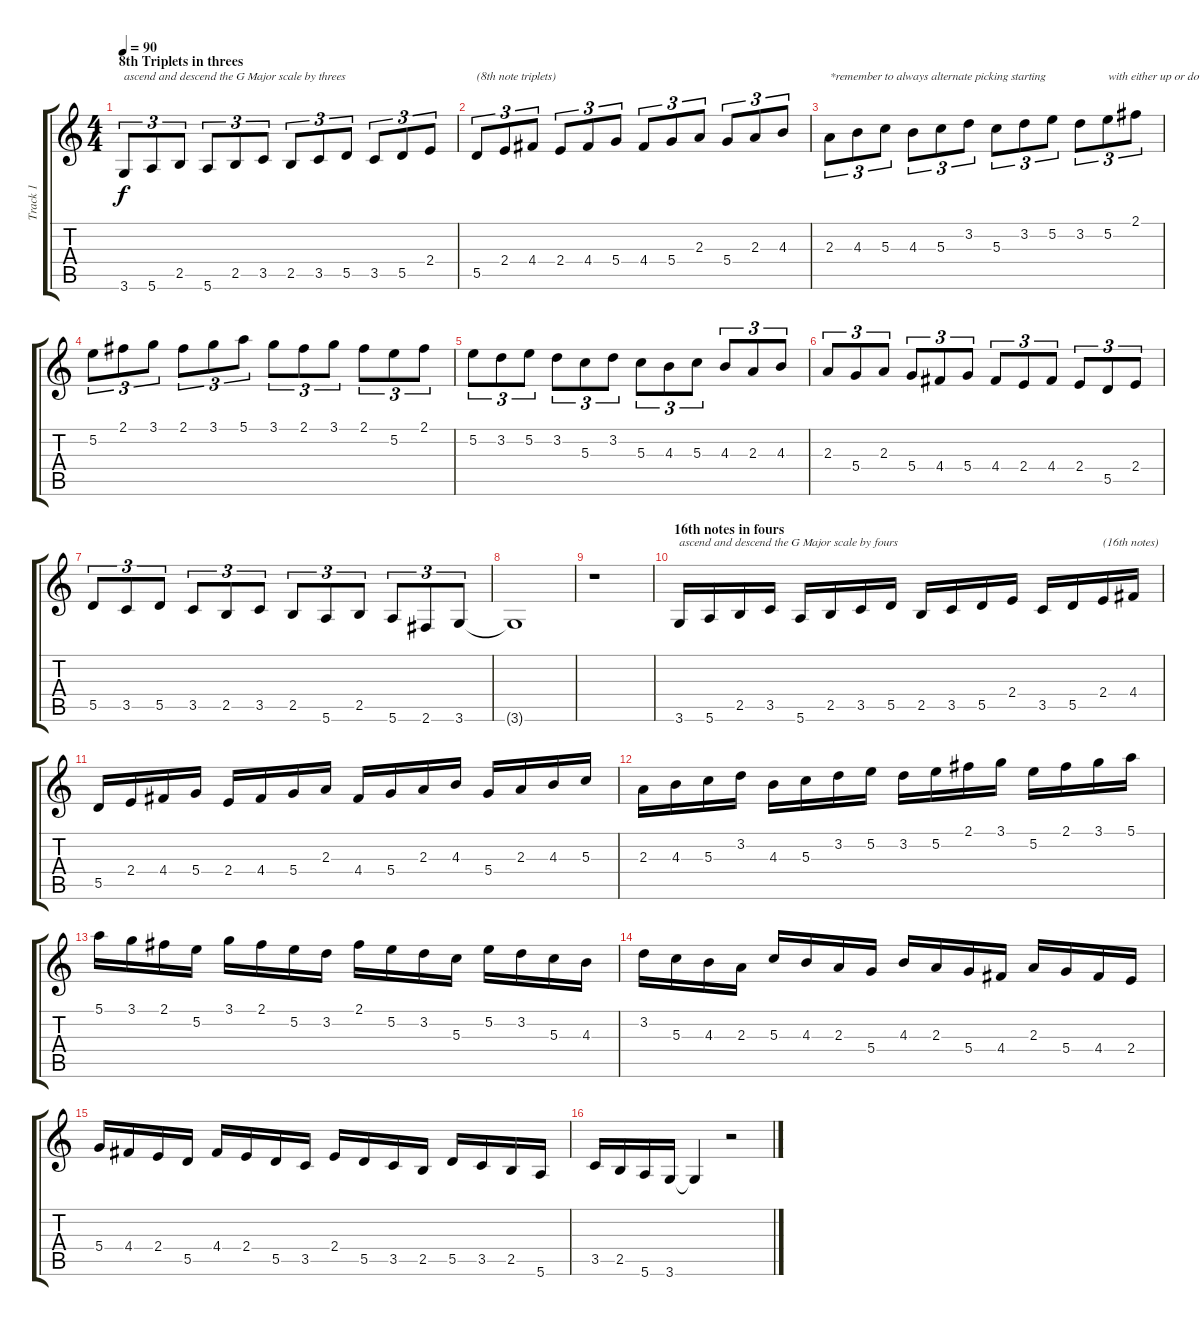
\track ("Track 1" "Track 1") {instrument distortionguitar}
\staff {score tabs}
\tuning (E4 B3 G3 D3 A2 E2) {hide}
\ts (4 4)
\section ("" "8th Triplets in threes")
\tempo 90
\clef g2
\ks c
3.6.8{tu (3 2) txt "ascend and descend the G Major scale by threes" dy f instrument distortionguitar} 5.6.8{tu (3 2)} 2.5.8{tu (3 2)} 5.6.8{tu (3 2)} 2.5.8{tu (3 2)} 3.5.8{tu (3 2)} 2.5.8{tu (3 2)} 3.5.8{tu (3 2)} 5.5.8{tu (3 2)} 3.5.8{tu (3 2)} 5.5.8{tu (3 2)} 2.4.8{tu (3 2)} |
5.5.8{tu (3 2) txt "(8th note triplets)"} 2.4.8{tu (3 2)} 4.4.8{tu (3 2)} 2.4.8{tu (3 2)} 4.4.8{tu (3 2)} 5.4.8{tu (3 2)} 4.4.8{tu (3 2)} 5.4.8{tu (3 2)} 2.3.8{tu (3 2)} 5.4.8{tu (3 2)} 2.3.8{tu (3 2)} 4.3.8{tu (3 2)} |
2.3.8{tu (3 2) txt "*remember to always alternate picking starting"} 4.3.8{tu (3 2)} 5.3.8{tu (3 2)} 4.3.8{tu (3 2)} 5.3.8{tu (3 2)} 3.2.8{tu (3 2)} 5.3.8{tu (3 2)} 3.2.8{tu (3 2)} 5.2.8{tu (3 2)} 3.2.8{tu (3 2)} 5.2.8{tu (3 2) txt "with either up or down picking"} 2.1.8{tu (3 2)} |
5.2.8{tu (3 2)} 2.1.8{tu (3 2)} 3.1.8{tu (3 2)} 2.1.8{tu (3 2)} 3.1.8{tu (3 2)} 5.1.8{tu (3 2)} 3.1.8{tu (3 2)} 2.1.8{tu (3 2)} 3.1.8{tu (3 2)} 2.1.8{tu (3 2)} 5.2.8{tu (3 2)} 2.1.8{tu (3 2)} |
5.2.8{tu (3 2)} 3.2.8{tu (3 2)} 5.2.8{tu (3 2)} 3.2.8{tu (3 2)} 5.3.8{tu (3 2)} 3.2.8{tu (3 2)} 5.3.8{tu (3 2)} 4.3.8{tu (3 2)} 5.3.8{tu (3 2)} 4.3.8{tu (3 2)} 2.3.8{tu (3 2)} 4.3.8{tu (3 2)} |
2.3.8{tu (3 2)} 5.4.8{tu (3 2)} 2.3.8{tu (3 2)} 5.4.8{tu (3 2)} 4.4.8{tu (3 2)} 5.4.8{tu (3 2)} 4.4.8{tu (3 2)} 2.4.8{tu (3 2)} 4.4.8{tu (3 2)} 2.4.8{tu (3 2)} 5.5.8{tu (3 2)} 2.4.8{tu (3 2)} |
5.5.8{tu (3 2)} 3.5.8{tu (3 2)} 5.5.8{tu (3 2)} 3.5.8{tu (3 2)} 2.5.8{tu (3 2)} 3.5.8{tu (3 2)} 2.5.8{tu (3 2)} 5.6.8{tu (3 2)} 2.5.8{tu (3 2)} 5.6.8{tu (3 2)} 2.6.8{tu (3 2)} 3.6.8{tu (3 2)} |
3.6{t}.1 |
r.1 |
\section ("" "16th notes in fours")
3.6.16{txt "ascend and descend the G Major scale by fours"} 5.6.16 2.5.16 3.5.16 5.6.16 2.5.16 3.5.16 5.5.16 2.5.16 3.5.16 5.5.16 2.4.16 3.5.16 5.5.16 2.4.16{txt "(16th notes)"} 4.4.16 |
5.5.16 2.4.16 4.4.16 5.4.16 2.4.16 4.4.16 5.4.16 2.3.16 4.4.16 5.4.16 2.3.16 4.3.16 5.4.16 2.3.16 4.3.16 5.3.16 |
2.3.16 4.3.16 5.3.16 3.2.16 4.3.16 5.3.16 3.2.16 5.2.16 3.2.16 5.2.16 2.1.16 3.1.16 5.2.16 2.1.16 3.1.16 5.1.16 |
5.1.16 3.1.16 2.1.16 5.2.16 3.1.16 2.1.16 5.2.16 3.2.16 2.1.16 5.2.16 3.2.16 5.3.16 5.2.16 3.2.16 5.3.16 4.3.16 |
3.2.16 5.3.16 4.3.16 2.3.16 5.3.16 4.3.16 2.3.16 5.4.16 4.3.16 2.3.16 5.4.16 4.4.16 2.3.16 5.4.16 4.4.16 2.4.16 |
5.4.16 4.4.16 2.4.16 5.5.16 4.4.16 2.4.16 5.5.16 3.5.16 2.4.16 5.5.16 3.5.16 2.5.16 5.5.16 3.5.16 2.5.16 5.6.16 |
3.5.16 2.5.16 5.6.16 3.6.16 3.6{t}.4 r.2
